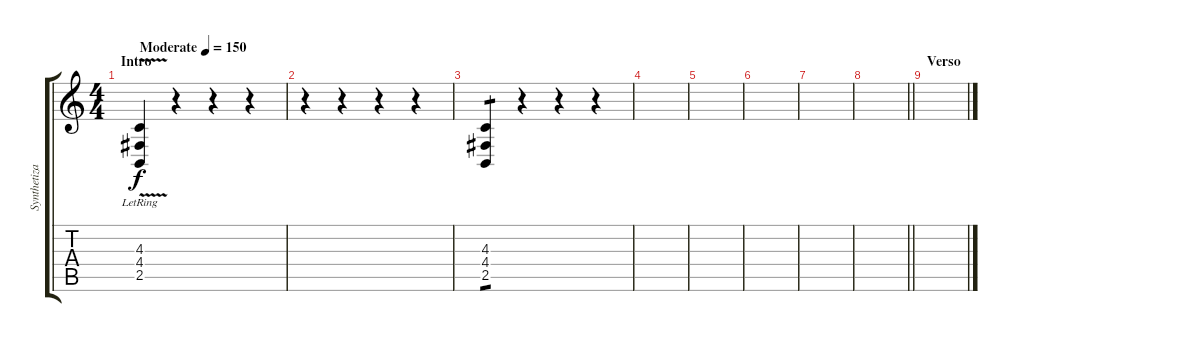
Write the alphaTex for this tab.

\track ("Synthetizador" "Synthetiza") {instrument fx7echoes}
\staff {score tabs}
\tuning (E4 B3 Ab3 D3 A2 E2) {hide}
\ts (4 4)
\section ("" "Intro")
\tempo (150 "Moderate")
\clef g2
\ks c
(4.3{v lr} 4.4 2.5).4{dy f instrument fx7echoes} r.4 r.4 r.4 |
r.4 r.4 r.4 r.4 |
(4.3 4.4 2.5).4{tp 1} r.4 r.4 r.4 |
|
|
|
|
\barLineRight lightlight
|
\section ("" "Verso")
